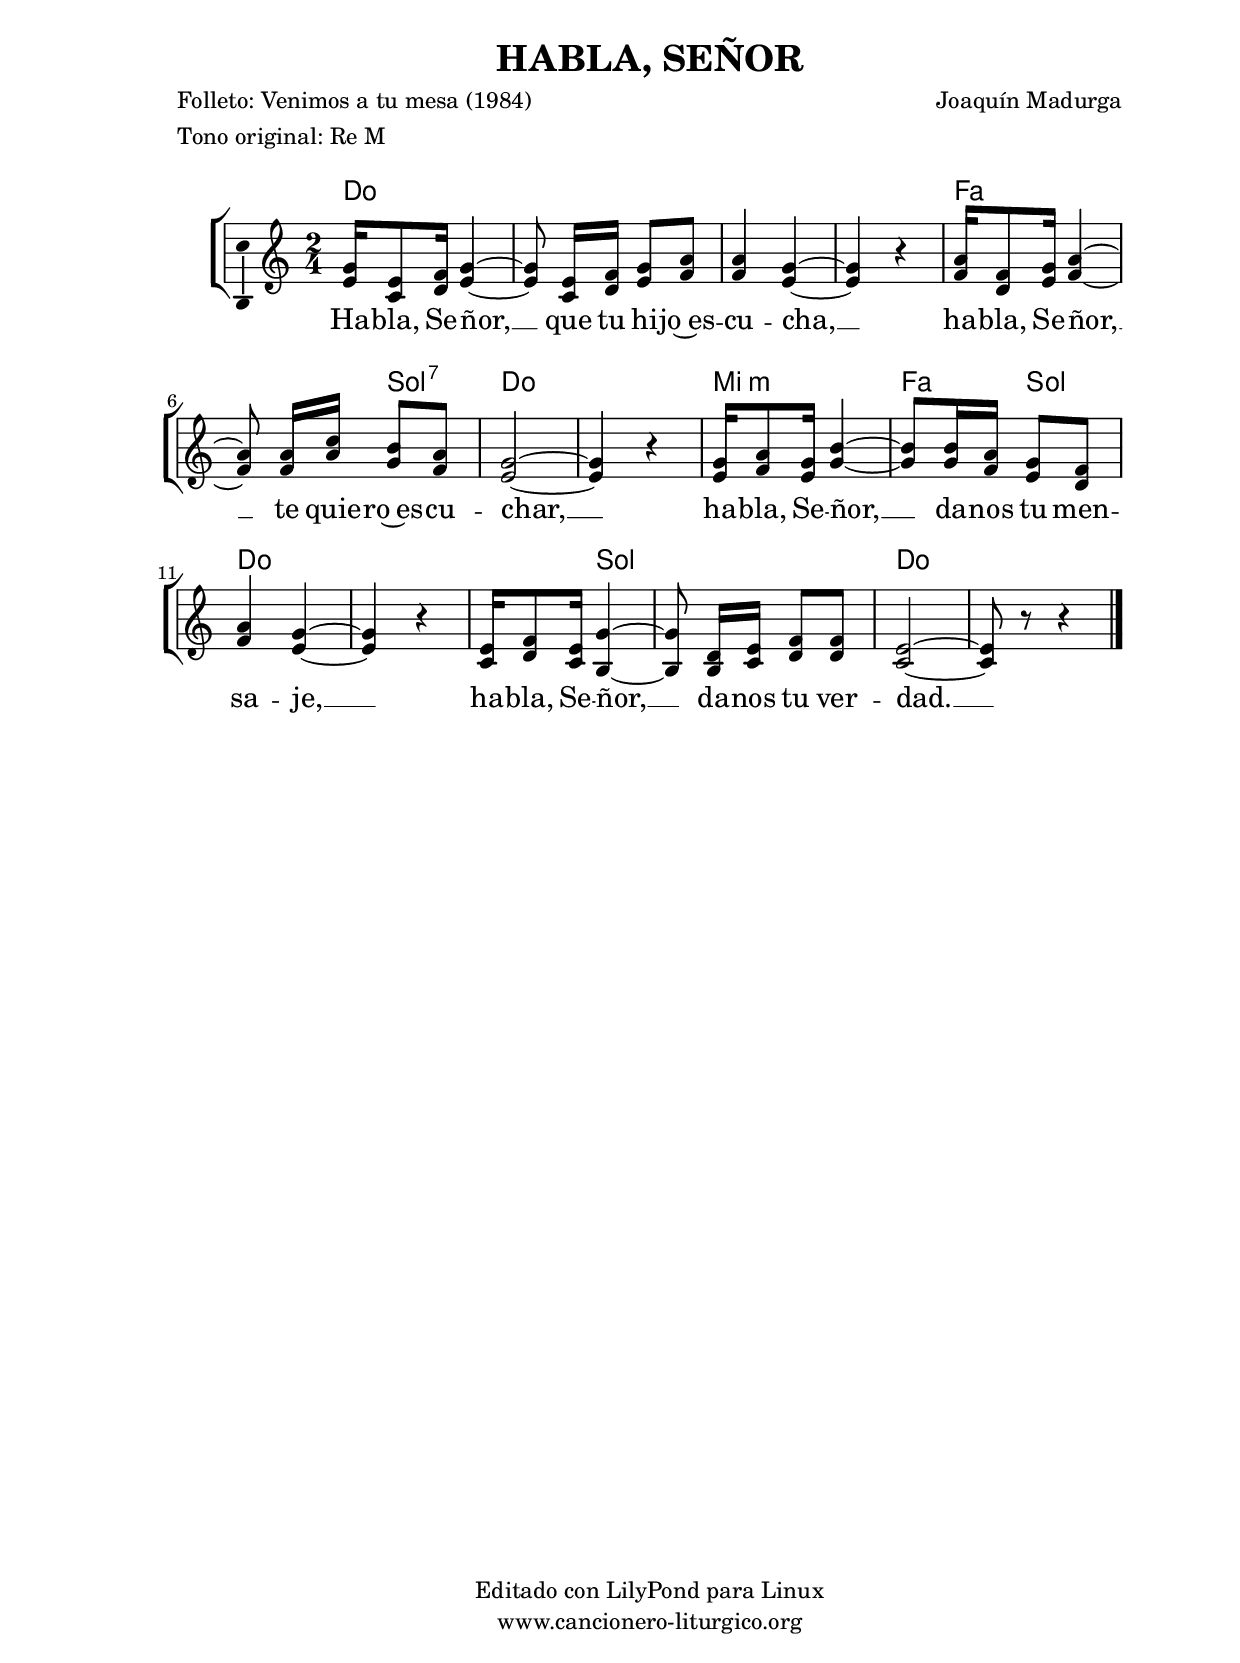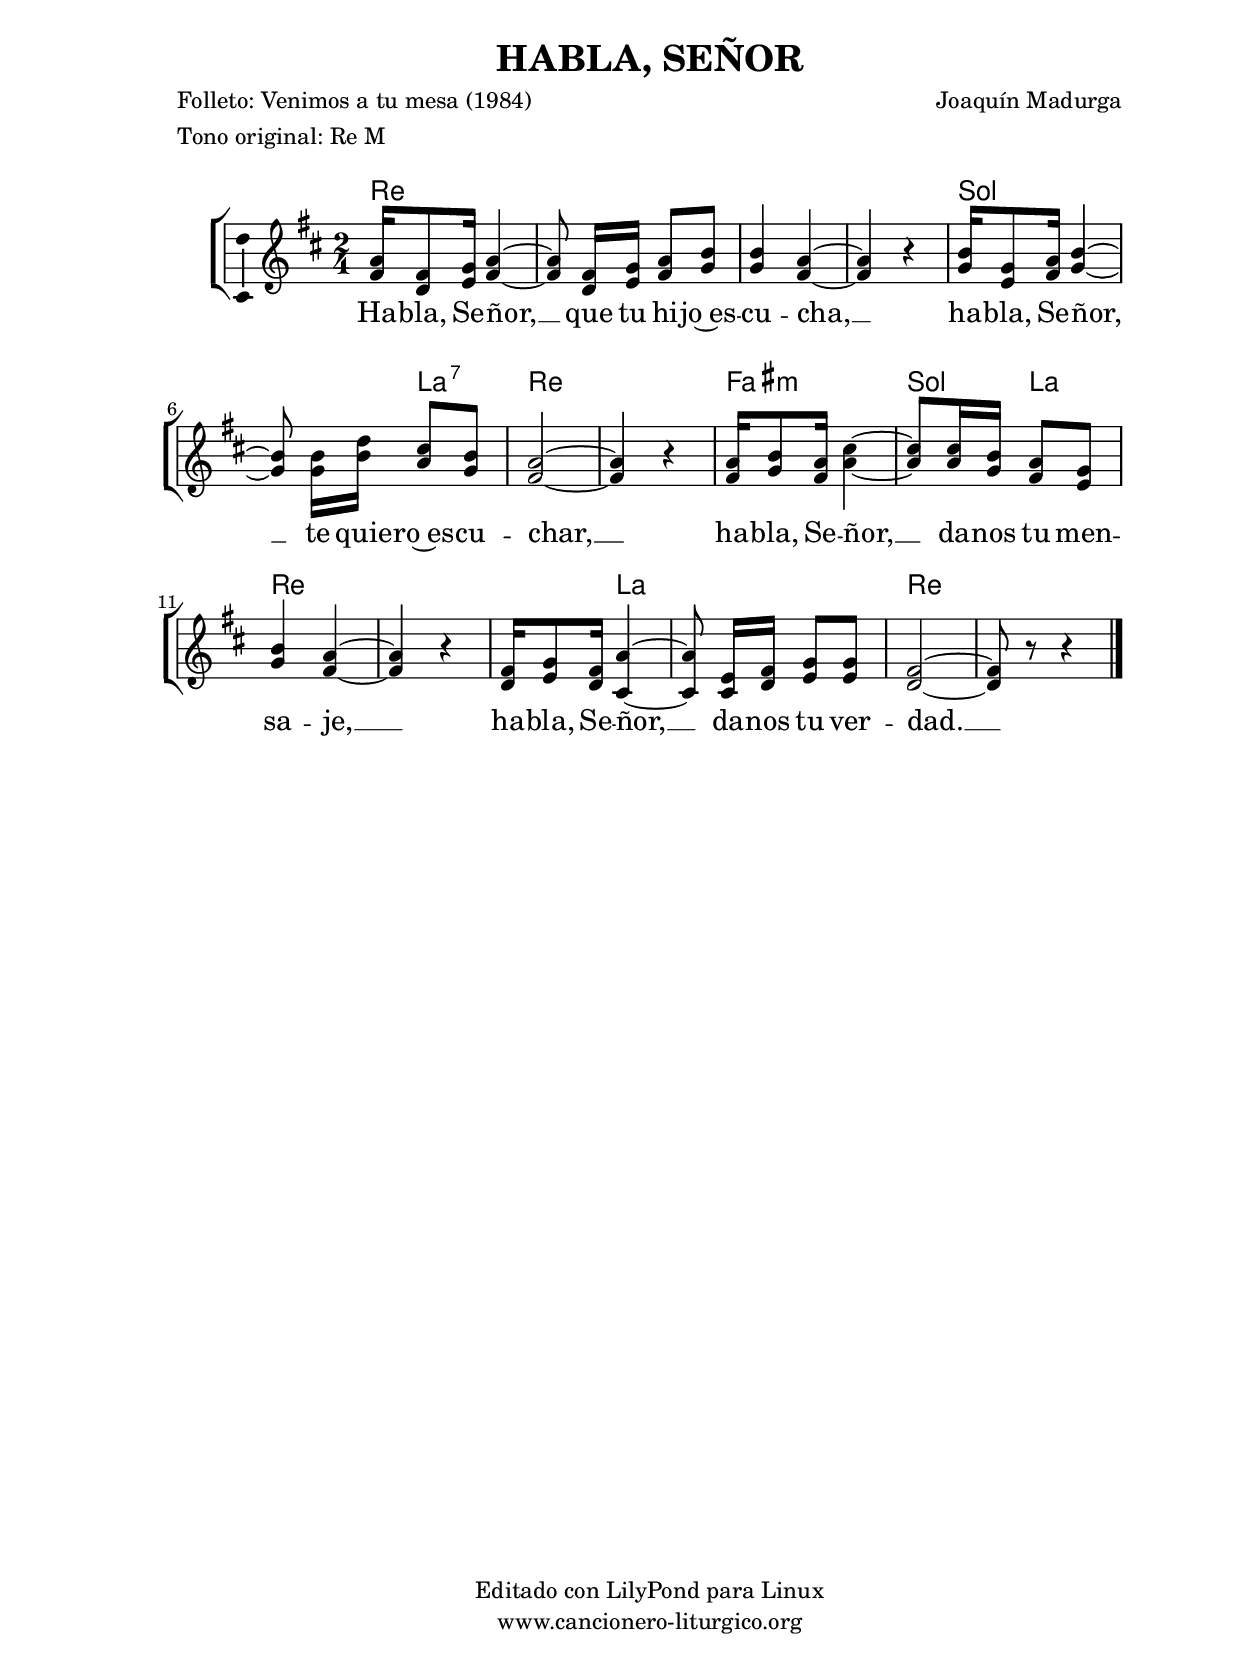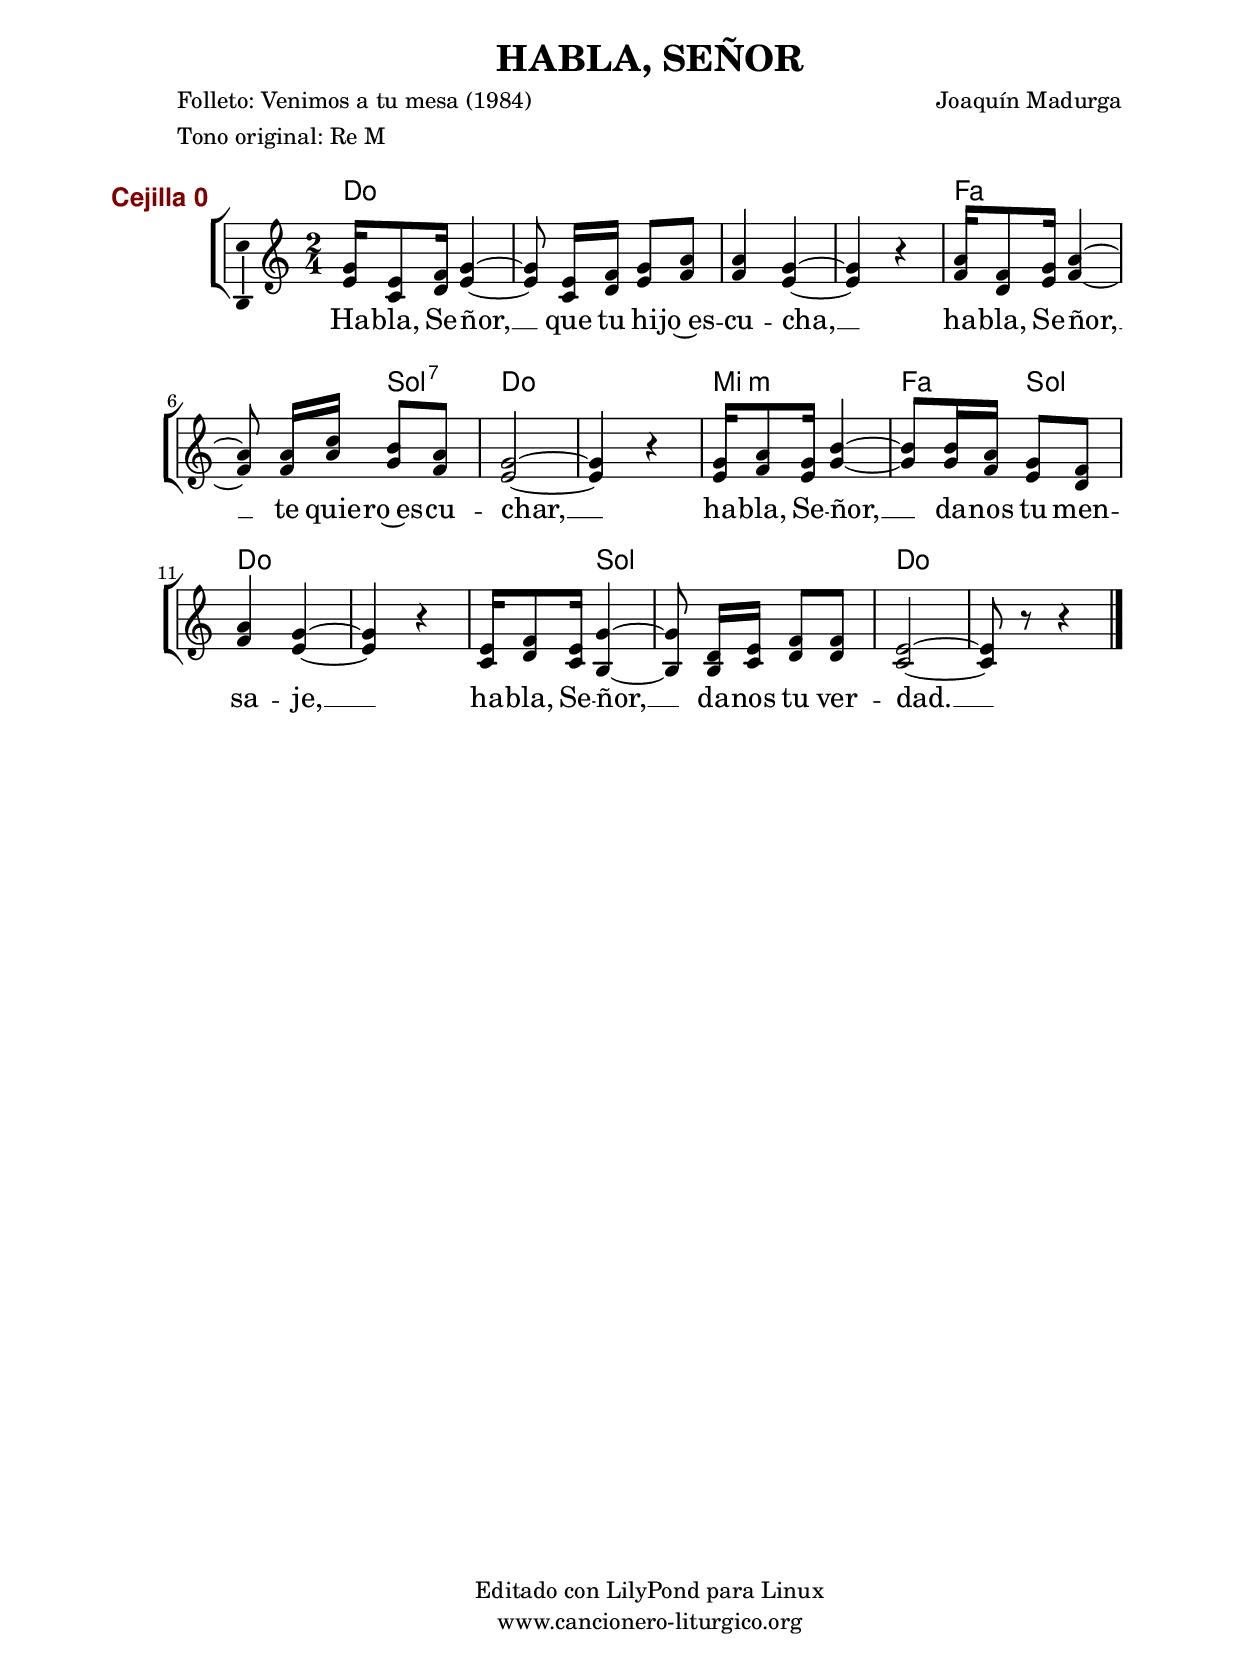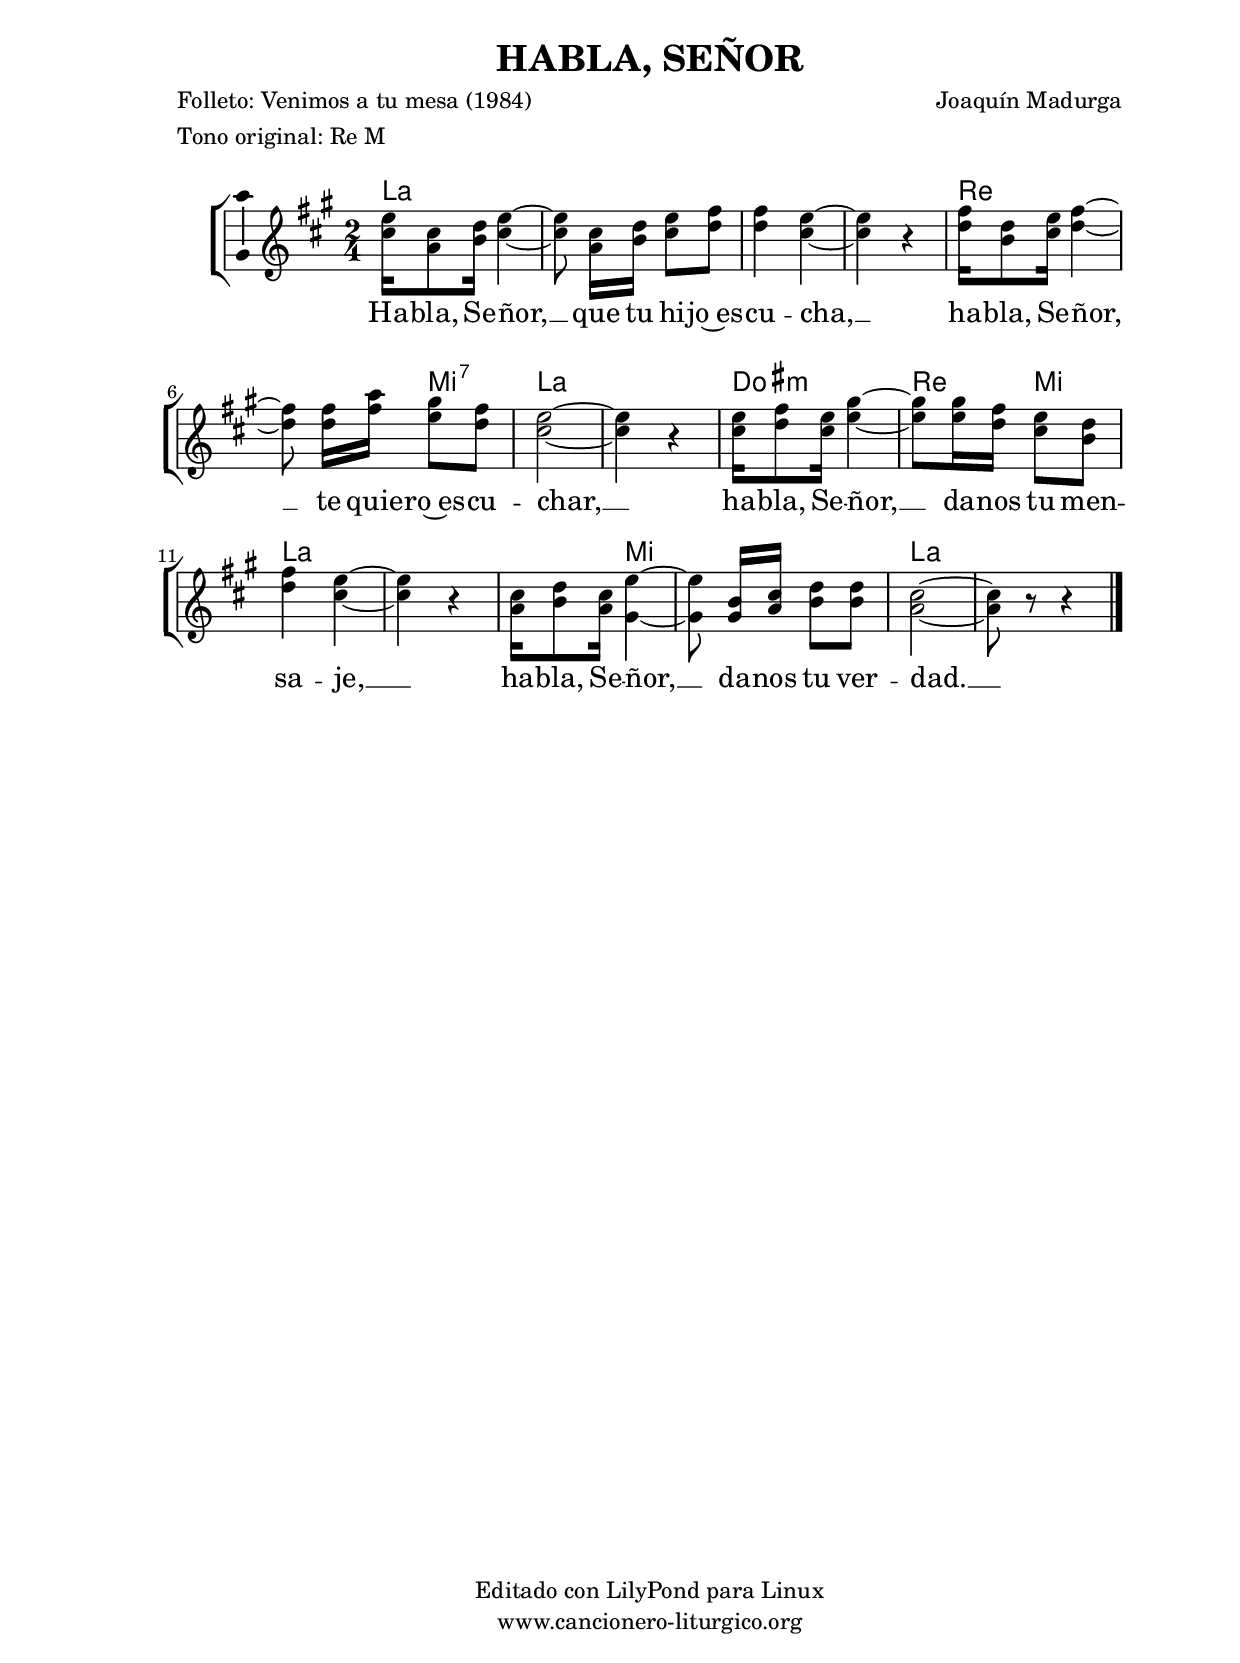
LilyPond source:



%versión de lilypond para la que se ha escrito esta partitura:
\version "2.16.0"

	%Tamaño papel
	#(set-default-paper-size "a4")
	%Tamaño partitura
	#(set-global-staff-size 20)
	%No responde al pulsar sobre una nota
	#(ly:set-option 'point-and-click #f)

%parámetros del encabezamiento:
\header {
	title = "HABLA, SEÑOR"
	subtitle = ""
	composer = "Joaquín Madurga"
	poet = "Folleto: Venimos a tu mesa (1984)"
	meter = "Tono original: Re M"
	arranger = ""
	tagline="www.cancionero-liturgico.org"
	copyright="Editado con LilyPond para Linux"
	tiempo = "Cuaresma"
	usos = "Aclamación, Gracias"
	letra = ""
	}

%parámetros asociados al papel:
\paper  {
	oddHeaderMarkup = \markup {\fill-line { \on-the-fly #not-first-page \fromproperty #'header:title \on-the-fly #not-first-page \fromproperty #'header:composer }}
	evenHeaderMarkup = \markup {\fill-line { \fromproperty #'header:composer \fromproperty #'header:title }}
	#(set-paper-size "a4")
	print-page-number = ##f
	first-page-number = 1
	print-first-page-number = ##f
%	head-separation = 3.0 \cm
	top-margin = 2.0 \cm
	bottom-margin = 0.5\cm
%%%	bottom-margin = -2.0\cm
	left-margin = 3.0 \cm
	line-width = 16.0 \cm 
	indent = 8\mm
	interscoreline = 2.\mm
	between-system-space = 15\mm
%	para que las partituras no llenen la hoja:
	ragged-bottom = ##t
%	idem para la última hoja:
	ragged-last-bottom = ##f
%	para que las partituras llenen el ancho del papel:
	ragged-last = ##f
	after-title-space = 2.5 \cm
%page-count=1
%system-count=8

	%Flexible Vertical Spacing
%	markup-markup-spacing =
%	#'((basic-distance . 15) (minimum-distance . 15) (padding . 3))
	markup-system-spacing =
	#'((basic-distance . 15) (minimum-distance . 15) (padding . 3))
	system-system-spacing =
	#'((basic-distance . 15) (minimum-distance . 15) (padding . 3))
	score-system-spacing =
	#'((basic-distance . 15) (minimum-distance . 15) (padding . 5))
%	top-system-spacing = % header
%	#'((basic-distance . 8) (minimum-distance . 0) (padding . 0))
%	top-markup-spacing =
%	#'((basic-distance . 20) (minimum-distance . 20) (padding . 0))
	last-bottom-spacing = % footer
	#'((basic-distance . 5) (minimum-distance . 5) (padding . 0))
%	score-markup-spacing =
%	#'((basic-distance . 16) (minimum-distance . 13) (padding . 0))

	}


%parámetros que afectan a toda la partitura:
global =  {
	%clave de sol (G):
	\clef G
	%armadura:
	\transpose d c
	\key d \major
	\tempo 4=70
	\set Score.tempoHideNote = ##t
	}


acordes = {
	\italianChords
	\chordmode {
	\transpose d c
{

d2 s s s g s4 a:7 d2 s fis:m g4 a d2 s s4 a s2 d s

}
}
}


melodia = 
	\transpose d c
{
	\relative c'' {
	\time 2/4

<<
{
a16 fis8 g16 a4~
a8 \noBeam fis16 g a8 b
b4 a~
a4 r4
b16 g8 a16
b4~
b8 \noBeam b16 d cis8 b
a2~
a4 r4
a16 b8 a16 cis4~
cis8 cis16 b a8 g
b4 a4~
a4 r4
fis16 g8 fis16 a4~
a8 \noBeam e16 fis g8 g
fis2~
fis8 r8 r4
}
{
fis16 d8 e16 fis4~
fis8 \noBeam d16 e fis8 g
g4 fis~
fis4 r4
g16 e8 fis16
g4~
g8 \noBeam g16 b a8 g
fis2~
fis4 r4
fis16 g8 fis16 a4~
a8 a16 g fis8 e
g4 fis4~
fis4 r4
d16 e8 d16 cis4~
cis8 \noBeam cis16 d e8 e
d2~
d8 r8 r4
}
>>

\bar "|."

	}
	}


texto = \lyricmode {
Ha -- bla, Se -- ñor, __
que tu hi -- jo~es -- cu -- cha, __
ha -- bla, Se -- ñor, __
te quie -- ro~es -- cu -- char, __
ha -- bla, Se -- ñor, __
da -- nos tu men -- sa -- je, __
ha -- bla, Se -- ñor, __
da -- nos tu ver -- dad. __

	}


acordesStaff = \context ChordNames = acordesStaff <<
	\set chordChanges = ##f
	\acordes
	>>


%%%%%%%%%%%%%%%%%%%%%%%%%%%%%%%%%%% CEJILLA %%%%%%%%%%%%%%%%%%%%%%%%%%%%%%%%%%%
acordescejilla = {
%%%	\override ChordNames.ChordName #'font-size = #-1
%%%	\override ChordNames.ChordName #'font-series = #'bold
	\transpose c c {
		\acordes
		}
	}

acordescejillaStaff = \context ChordNames = acordescejillaStaff <<
	\set Staff.instrumentName = \markup \with-color #darkred \larger \bold \sans "Cejilla 0"
	\set chordChanges = ##t
	\acordescejilla
	>>
%%%%%%%%%%%%%%%%%%%%%%%%%%%%%%%%%%% CEJILLA %%%%%%%%%%%%%%%%%%%%%%%%%%%%%%%%%%%


vozStaff = \context Voice = vozStaff
\with {\consists "Ambitus_engraver"}
<<
%	\set Staff.instrumentName = ""
%	\set Staff.shortInstrumentName = ""
%	\set Staff.midiInstrument = #"clarinet"
%	\set Staff.midiInstrument = #"cello"
%	\set Staff.midiInstrument = #"flute"
	\set Staff.midiInstrument = #"electric guitar (jazz)"
%	\set Staff.midiInstrument = #"english horn"
%	\set Staff.midiInstrument = #"violin"
%	\set Staff.midiInstrument = #"glockenspiel"
	\set Staff.midiMinimumVolume = #0.7
	\set Staff.midiMaximumVolume = #0.9
	\global
	\melodia
	>>

textoStaff = \context Lyrics = textoStaff <<
	\lyricsto vozStaff \texto
	>>


\book {
	\score {
		\context ChoirStaff {
			\override StaffGroup.SystemStartBracket #'collapse-height = #1
			\override Score.SystemStartBar #'collapse-height = #1
			<<
			\acordesStaff
			\vozStaff
			\textoStaff
			>>
			}
		\layout {
	    		\context {
				\Lyrics
				\override LyricText #'font-size = #2
				}
	   		 \context {
				\Score
				\override StaffSymbol #'staff-space = #(magstep +3)
				}
			}
		}
	\score {
		\unfoldRepeats
		\context ChoirStaff {
			<<
			\acordesStaff
			\vozStaff
			>>
			}
		\midi {
	  		\context {
	  			\Score
				tempoWholesPerMinute = #(ly:make-moment 70 4)
				}
			}
		}
	}


%Partitura para guitarra
#(define output-suffix "G")
\book {
	\score {
		\context ChoirStaff {
			\override StaffGroup.SystemStartBracket #'collapse-height = #1
			\override Score.SystemStartBar #'collapse-height = #1
			<<
			\acordescejillaStaff
			\vozStaff
			\textoStaff
			>>
			}
		\layout {
%%%%%%%%%%%%%%%%%%%%%%%%%%%%%%%%%%% CEJILLA %%%%%%%%%%%%%%%%%%%%%%%%%%%%%%%%%%%
			\context {
				\ChordNames \consists Instrument_name_engraver
				}
%%%%%%%%%%%%%%%%%%%%%%%%%%%%%%%%%%% CEJILLA %%%%%%%%%%%%%%%%%%%%%%%%%%%%%%%%%%%
	    		\context {
				\Lyrics
				\override LyricText #'font-size = #2
				}
	   		 \context {
				\Score
				\override StaffSymbol #'staff-space = #(magstep +3)
				}
			}
		}
	}


#(define output-suffix "C")
\book {
	\score {
		\context ChoirStaff {
			\override StaffGroup.SystemStartBracket #'collapse-height = #1
			\override Score.SystemStartBar #'collapse-height = #1
\transpose c d
			<<
			\acordesStaff
			\vozStaff
			\textoStaff
			>>
			}
		\layout {
	    		\context {
				\Lyrics
				\override LyricText #'font-size = #2
				}
	   		 \context {
				\Score
				\override StaffSymbol #'staff-space = #(magstep +3)
				}
			}
		}
	}


#(define output-suffix "S")
\book {
	\score {
		\context ChoirStaff {
			\override StaffGroup.SystemStartBracket #'collapse-height = #1
			\override Score.SystemStartBar #'collapse-height = #1
\transpose c a
			<<
			\acordesStaff
			\vozStaff
			\textoStaff
			>>
			}
		\layout {
	    		\context {
				\Lyrics
				\override LyricText #'font-size = #2
				}
	   		 \context {
				\Score
				\override StaffSymbol #'staff-space = #(magstep +3)
				}
			}
		}
	}


